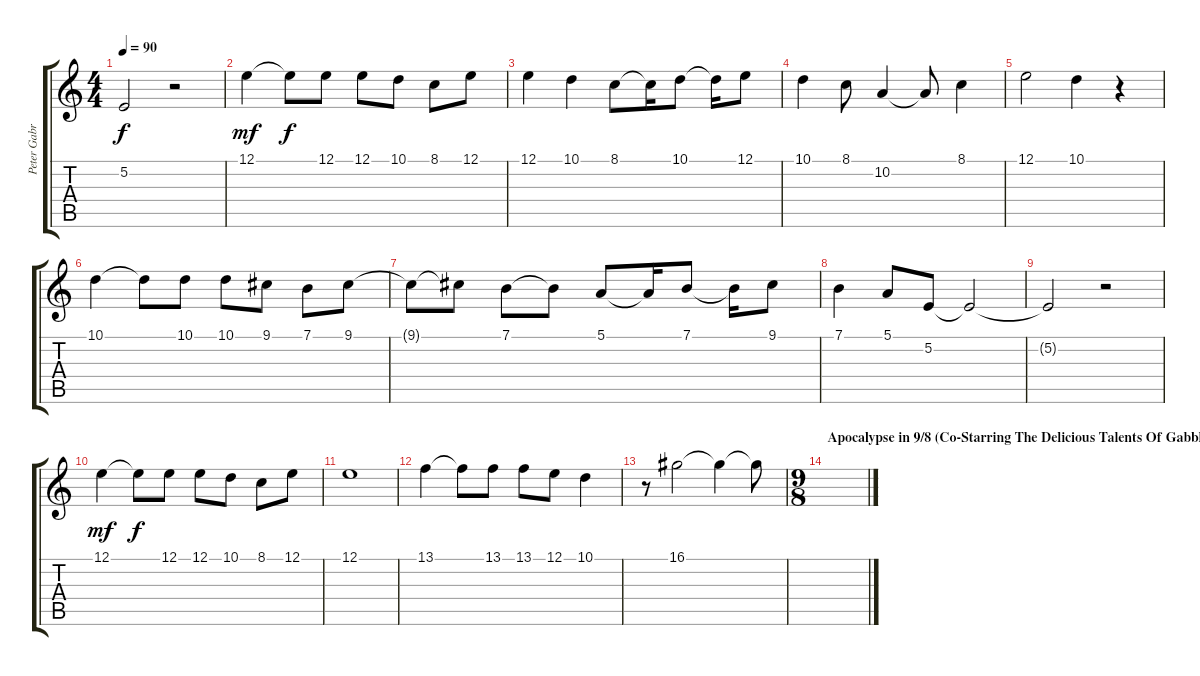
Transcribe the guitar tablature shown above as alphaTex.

\track ("Peter Gabriel (flute)" "Peter Gabr") {instrument flute}
\staff {score tabs}
\tuning (E4 B3 G3 D3 A2 E2) {hide}
\ts (4 4)
\tempo 90
\clef g2
\ks c
5.2{t}.2{dy f} r.2 |
12.1.4{dy mf} 12.1{t}.8{dy f} 12.1.8 12.1.8 10.1.8 8.1.8 12.1.8 |
12.1.4 10.1.4 8.1.8 8.1{t}.16 10.1.8 10.1{t}.16 12.1.8 |
10.1.4 8.1.8 10.2.4 10.2{t}.8 8.1.4 |
12.1.2 10.1.4 r.4 |
10.1.4 10.1{t}.8 10.1.8 10.1.8 9.1.8 7.1.8 9.1.8 |
9.1{t}.8 9.1{t}.8 7.1.8 7.1{t}.8 5.1.8 5.1{t}.16 7.1.8 7.1{t}.16 9.1.8 |
7.1.4 5.1.8 5.2.8 5.2{t}.2 |
5.2{t}.2 r.2 |
12.1.4{dy mf} 12.1{t}.8{dy f} 12.1.8 12.1.8 10.1.8 8.1.8 12.1.8 |
12.1.1 |
13.1.4 13.1{t}.8 13.1.8 13.1.8 12.1.8 10.1.4 |
r.8 16.1.2 16.1{t}.4 16.1{t}.8 |
\ts (9 8)
\section ("" "Apocalypse in 9/8 (Co-Starring The Delicious Talents Of Gabble Ratchet) (15:38)")
